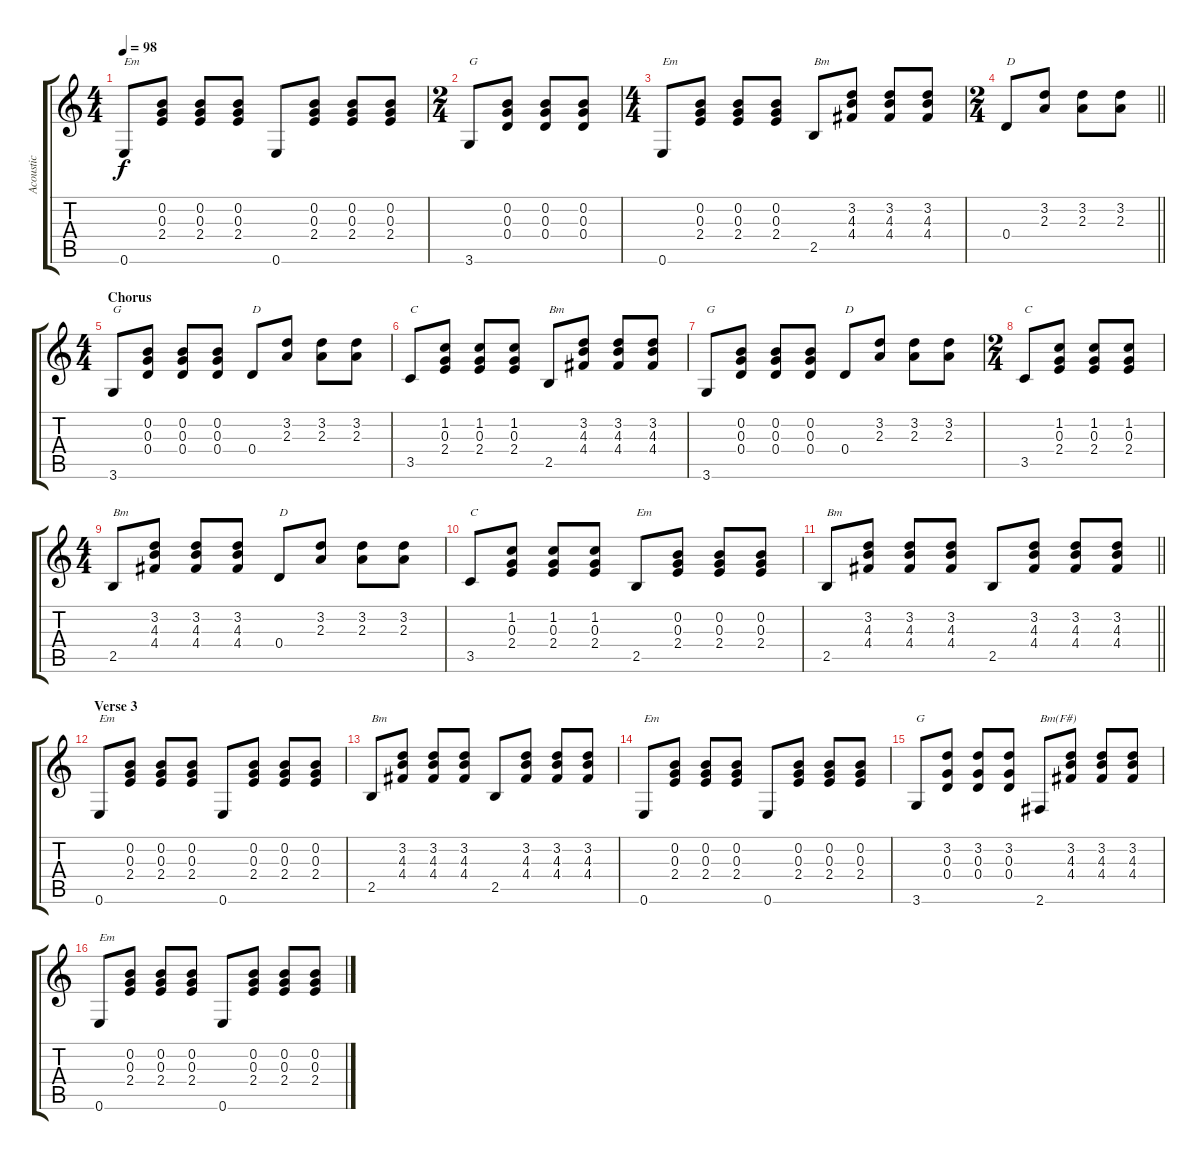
\track ("Acoustic" "Acoustic") {instrument acousticguitarsteel}
\staff {score tabs}
\tuning (E4 B3 G3 D3 A2 E2) {hide}
\ts (4 4)
\tempo 98
\clef g2
\ks c
0.6.8{txt "Em" dy f} (0.2 0.3 2.4).8 (0.2 0.3 2.4).8 (0.2 0.3 2.4).8 0.6.8 (0.2 0.3 2.4).8 (0.2 0.3 2.4).8 (0.2 0.3 2.4).8 |
\ts (2 4)
3.6.8{txt "G"} (0.2 0.3 0.4).8 (0.2 0.3 0.4).8 (0.2 0.3 0.4).8 |
\ts (4 4)
0.6.8{txt "Em"} (0.2 0.3 2.4).8 (0.2 0.3 2.4).8 (0.2 0.3 2.4).8 2.5.8{txt "Bm"} (3.2 4.3 4.4).8 (3.2 4.3 4.4).8 (3.2 4.3 4.4).8 |
\ts (2 4)
\barLineRight lightlight
0.4.8{txt "D"} (3.2 2.3).8 (3.2 2.3).8 (3.2 2.3).8 |
\ts (4 4)
\section ("" "Chorus")
3.6.8{txt "G"} (0.2 0.3 0.4).8 (0.2 0.3 0.4).8 (0.2 0.3 0.4).8 0.4.8{txt "D"} (3.2 2.3).8 (3.2 2.3).8 (3.2 2.3).8 |
3.5.8{txt "C"} (1.2 0.3 2.4).8 (1.2 0.3 2.4).8 (1.2 0.3 2.4).8 2.5.8{txt "Bm"} (3.2 4.3 4.4).8 (3.2 4.3 4.4).8 (3.2 4.3 4.4).8 |
3.6.8{txt "G"} (0.2 0.3 0.4).8 (0.2 0.3 0.4).8 (0.2 0.3 0.4).8 0.4.8{txt "D"} (3.2 2.3).8 (3.2 2.3).8 (3.2 2.3).8 |
\ts (2 4)
3.5.8{txt "C"} (1.2 0.3 2.4).8 (1.2 0.3 2.4).8 (1.2 0.3 2.4).8 |
\ts (4 4)
2.5.8{txt "Bm"} (3.2 4.3 4.4).8 (3.2 4.3 4.4).8 (3.2 4.3 4.4).8 0.4.8{txt "D"} (3.2 2.3).8 (3.2 2.3).8 (3.2 2.3).8 |
3.5.8{txt "C"} (1.2 0.3 2.4).8 (1.2 0.3 2.4).8 (1.2 0.3 2.4).8 2.5.8{txt "Em"} (0.2 0.3 2.4).8 (0.2 0.3 2.4).8 (0.2 0.3 2.4).8 |
\barLineRight lightlight
2.5.8{txt "Bm"} (3.2 4.3 4.4).8 (3.2 4.3 4.4).8 (3.2 4.3 4.4).8 2.5.8 (3.2 4.3 4.4).8 (3.2 4.3 4.4).8 (3.2 4.3 4.4).8 |
\section ("" "Verse 3")
0.6.8{txt "Em"} (0.2 0.3 2.4).8 (0.2 0.3 2.4).8 (0.2 0.3 2.4).8 0.6.8 (0.2 0.3 2.4).8 (0.2 0.3 2.4).8 (0.2 0.3 2.4).8 |
2.5.8{txt "Bm"} (3.2 4.3 4.4).8 (3.2 4.3 4.4).8 (3.2 4.3 4.4).8 2.5.8 (3.2 4.3 4.4).8 (3.2 4.3 4.4).8 (3.2 4.3 4.4).8 |
0.6.8{txt "Em"} (0.2 0.3 2.4).8 (0.2 0.3 2.4).8 (0.2 0.3 2.4).8 0.6.8 (0.2 0.3 2.4).8 (0.2 0.3 2.4).8 (0.2 0.3 2.4).8 |
3.6.8{txt "G"} (3.2 0.3 0.4).8 (3.2 0.3 0.4).8 (3.2 0.3 0.4).8 2.6.8{txt "Bm(F#)"} (3.2 4.3 4.4).8 (3.2 4.3 4.4).8 (3.2 4.3 4.4).8 |
0.6.8{txt "Em"} (0.2 0.3 2.4).8 (0.2 0.3 2.4).8 (0.2 0.3 2.4).8 0.6.8 (0.2 0.3 2.4).8 (0.2 0.3 2.4).8 (0.2 0.3 2.4).8
